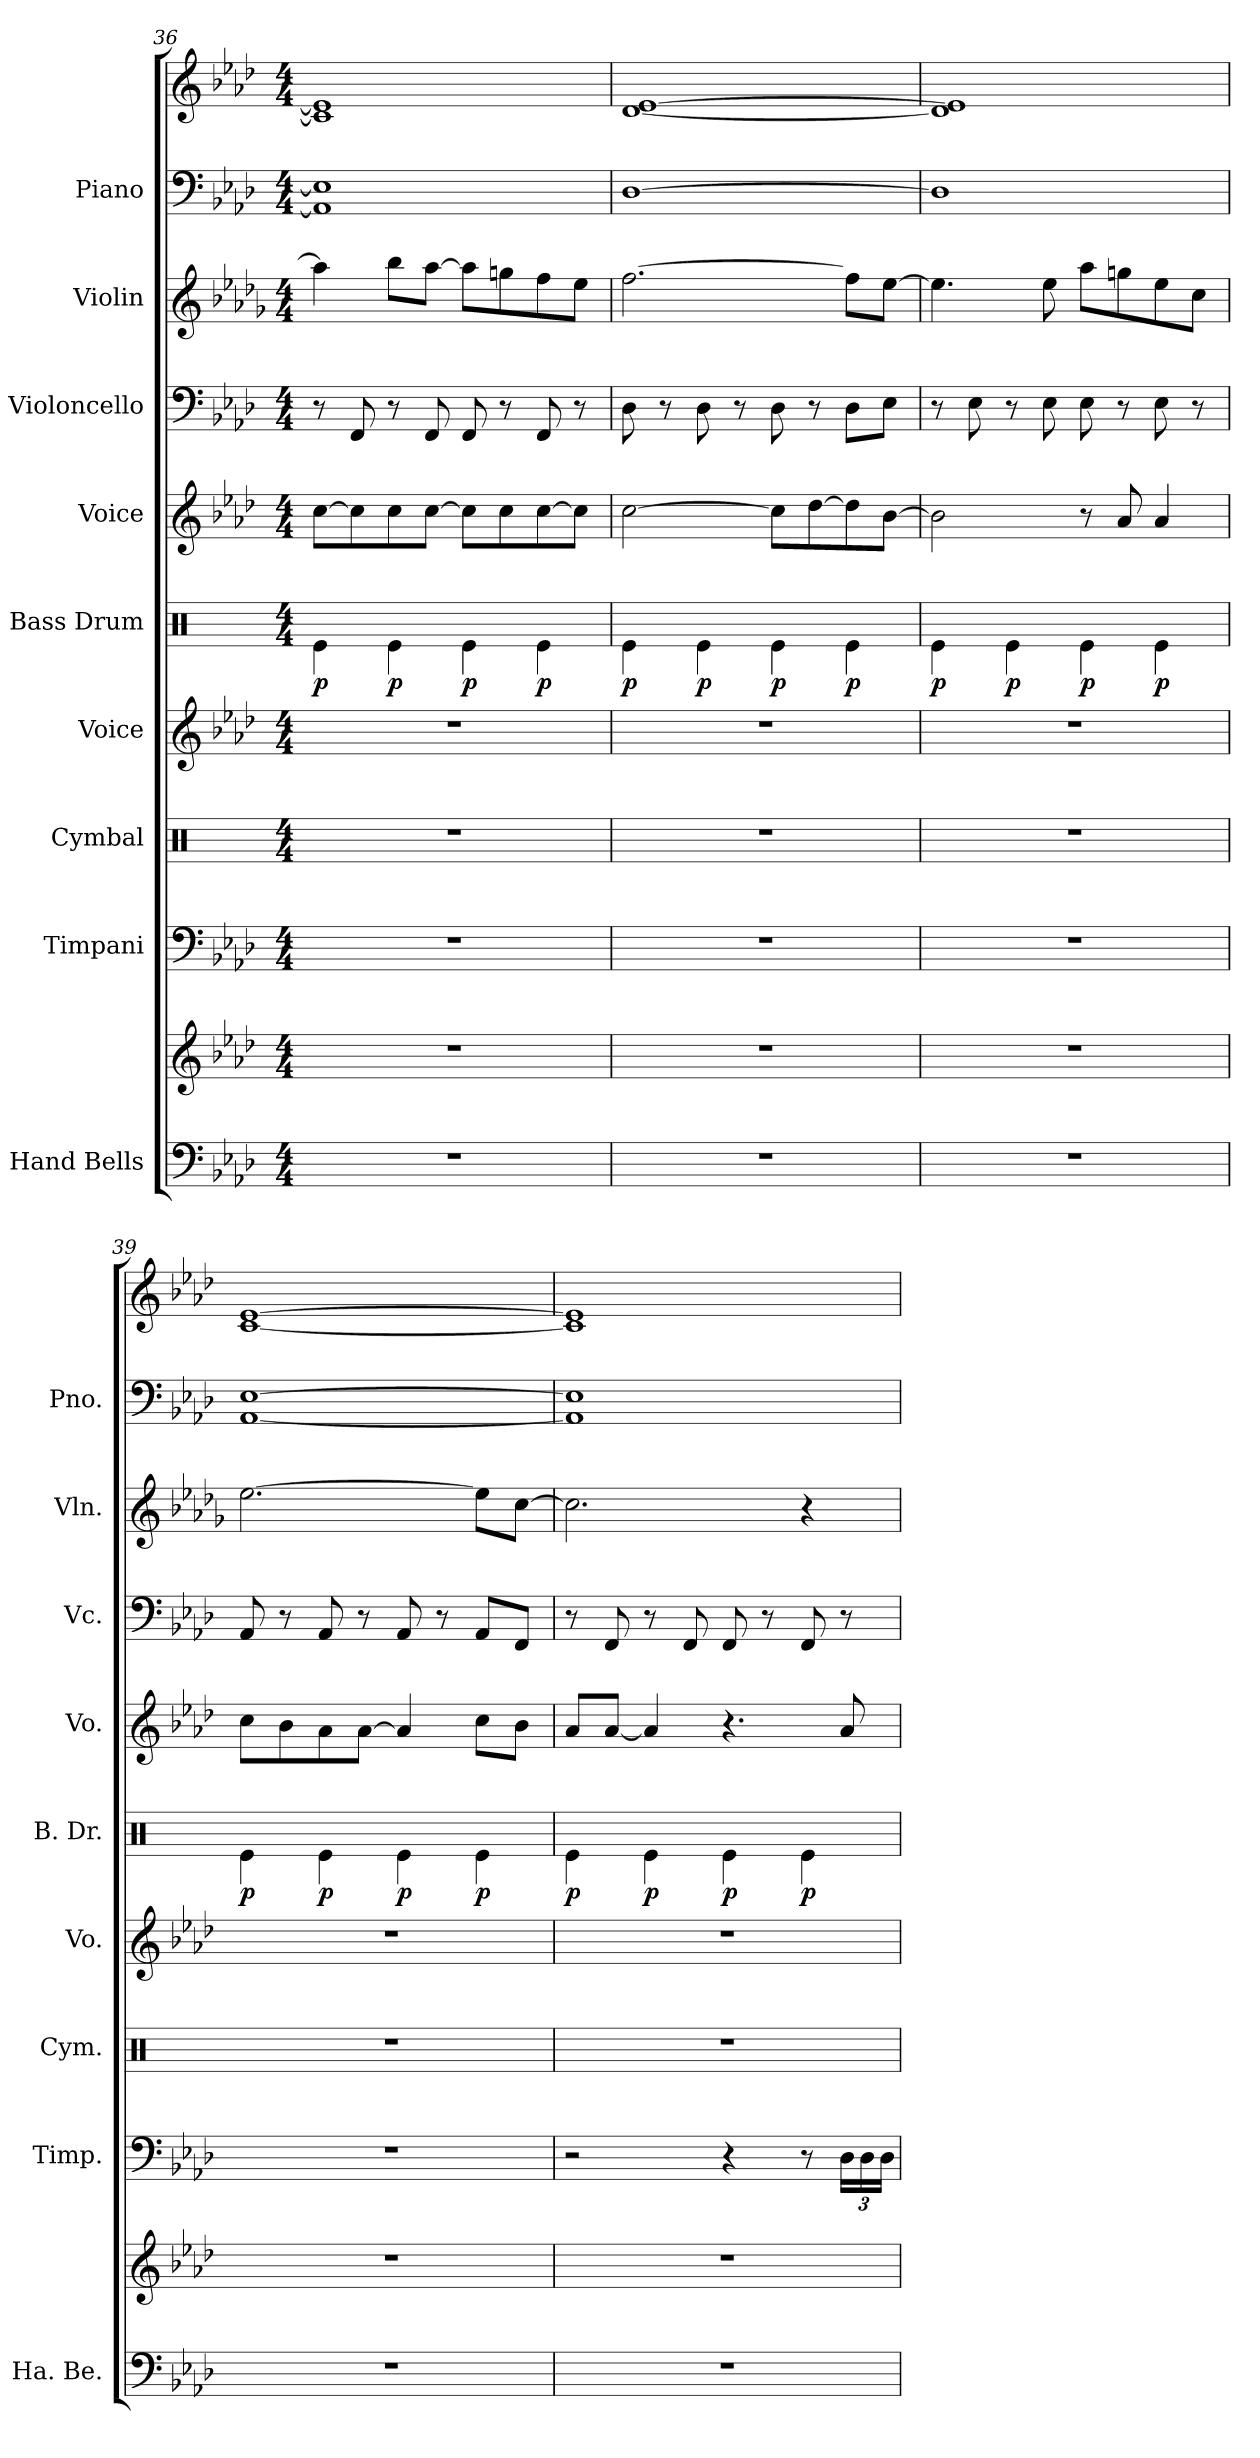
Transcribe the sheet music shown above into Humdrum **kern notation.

**kern	**kern	**kern	**kern	**kern	**kern	**dynam	**kern	**dynam	**kern	**kern	**kern	**kern
*part9	*part9	*part8	*part7	*part6	*part5	*part5	*part4	*part4	*part3	*part2	*part1	*part1
*staff11	*staff10	*staff9	*staff8	*staff7	*staff6	*staff6	*staff5	*staff5	*staff4	*staff3	*staff2	*staff1
*I"Hand Bells	*	*I"Timpani	*I"Cymbal	*I"Voice	*I"Bass Drum	*	*I"Voice	*	*I"Violoncello	*I"Violin	*I"Piano	*
*I'Ha. Be.	*	*I'Timp.	*I'Cym.	*I'Vo.	*I'B. Dr.	*	*I'Vo.	*	*I'Vc.	*I'Vln.	*I'Pno.	*
!!LO:PB:g=z
*clefF4	*clefG2	*clefF4	*clefX	*clefG2	*clefX	*	*clefG2	*	*clefF4	*clefG2	*clefF4	*clefG2
*k[b-e-a-d-]	*k[b-e-a-d-]	*k[b-e-a-d-]	*k[]	*k[b-e-a-d-]	*k[]	*	*k[b-e-a-d-]	*	*k[b-e-a-d-]	*k[b-e-a-d-g-]	*k[b-e-a-d-]	*k[b-e-a-d-]
*M4/4	*M4/4	*M4/4	*M4/4	*M4/4	*M4/4	*	*M4/4	*	*M4/4	*M4/4	*M4/4	*M4/4
=36	=36	=36	=36	=36	=36	=36	=36	=36	=36	=36	=36	=36
!	!	!	!	!	!	!LO:DY:b	!	!	!	!	!	!
1r	1r	1r	1r	1r	4Re\	p	[8cc\L	.	8r	4aa-\]	1AA-] 1E-]	1c] 1e-]
.	.	.	.	.	.	.	8cc\]	.	8FF/	.	.	.
!	!	!	!	!	!	!LO:DY:b	!	!	!	!	!	!
.	.	.	.	.	4Re\	p	8cc\	.	8r	8bb-\L	.	.
.	.	.	.	.	.	.	[8cc\J	.	8FF/	[8aa-\J	.	.
!	!	!	!	!	!	!LO:DY:b	!	!	!	!	!	!
.	.	.	.	.	4Re\	p	8cc\L]	.	8FF/	8aa-\L]	.	.
.	.	.	.	.	.	.	8cc\	.	8r	8ggn\	.	.
!	!	!	!	!	!	!LO:DY:b	!	!	!	!	!	!
.	.	.	.	.	4Re\	p	[8cc\	.	8FF/	8ff\	.	.
.	.	.	.	.	.	.	8cc\J]	.	8r	8ee-\J	.	.
=37	=37	=37	=37	=37	=37	=37	=37	=37	=37	=37	=37	=37
!	!	!	!	!	!	!LO:DY:b	!	!	!	!	!	!
1r	1r	1r	1r	1r	4Re\	p	[2cc\	.	8D-\	[2.ff\	[1D-	[1d- [1e-
.	.	.	.	.	.	.	.	.	8r	.	.	.
!	!	!	!	!	!	!LO:DY:b	!	!	!	!	!	!
.	.	.	.	.	4Re\	p	.	.	8D-\	.	.	.
.	.	.	.	.	.	.	.	.	8r	.	.	.
!	!	!	!	!	!	!LO:DY:b	!	!	!	!	!	!
.	.	.	.	.	4Re\	p	8cc\L]	.	8D-\	.	.	.
.	.	.	.	.	.	.	[8dd-\	.	8r	.	.	.
!	!	!	!	!	!	!LO:DY:b	!	!	!	!	!	!
.	.	.	.	.	4Re\	p	8dd-\]	.	8D-\L	8ff\L]	.	.
.	.	.	.	.	.	.	[8b-\J	.	8E-\J	[8ee-\J	.	.
=38	=38	=38	=38	=38	=38	=38	=38	=38	=38	=38	=38	=38
!	!	!	!	!	!	!LO:DY:b	!	!	!	!	!	!
1r	1r	1r	1r	1r	4Re\	p	2b-\]	.	8r	4.ee-\]	1D-]	1d-] 1e-]
.	.	.	.	.	.	.	.	.	8E-\	.	.	.
!	!	!	!	!	!	!LO:DY:b	!	!	!	!	!	!
.	.	.	.	.	4Re\	p	.	.	8r	.	.	.
.	.	.	.	.	.	.	.	.	8E-\	8ee-\	.	.
!	!	!	!	!	!	!LO:DY:b	!	!	!	!	!	!
.	.	.	.	.	4Re\	p	8r	.	8E-\	8aa-\L	.	.
.	.	.	.	.	.	.	8a-/	.	8r	8ggn\	.	.
!	!	!	!	!	!	!LO:DY:b	!	!	!	!	!	!
.	.	.	.	.	4Re\	p	4a-/	.	8E-\	8ee-\	.	.
.	.	.	.	.	.	.	.	.	8r	8cc\J	.	.
=39	=39	=39	=39	=39	=39	=39	=39	=39	=39	=39	=39	=39
!	!	!	!	!	!	!LO:DY:b	!	!	!	!	!	!
1r	1r	1r	1r	1r	4Re\	p	8cc\L	.	8AA-/	[2.ee-\	[1AA- [1E-	[1c [1e-
.	.	.	.	.	.	.	8b-\	.	8r	.	.	.
!	!	!	!	!	!	!LO:DY:b	!	!	!	!	!	!
.	.	.	.	.	4Re\	p	8a-\	.	8AA-/	.	.	.
.	.	.	.	.	.	.	[8a-\J	.	8r	.	.	.
!	!	!	!	!	!	!LO:DY:b	!	!	!	!	!	!
.	.	.	.	.	4Re\	p	4a-/]	.	8AA-/	.	.	.
.	.	.	.	.	.	.	.	.	8r	.	.	.
!	!	!	!	!	!	!LO:DY:b	!	!	!	!	!	!
.	.	.	.	.	4Re\	p	8cc\L	.	8AA-/L	8ee-\L]	.	.
.	.	.	.	.	.	.	8b-\J	.	8FF/J	[8cc\J	.	.
!!LO:PB:g=z
=40	=40	=40	=40	=40	=40	=40	=40	=40	=40	=40	=40	=40
!	!	!	!	!	!	!LO:DY:b	!	!	!	!	!	!
1r	1r	2r	1r	1r	4Re\	p	8a-/L	.	8r	2.cc\]	1AA-] 1E-]	1c] 1e-]
.	.	.	.	.	.	.	[8a-/J	.	8FF/	.	.	.
!	!	!	!	!	!	!LO:DY:b	!	!	!	!	!	!
.	.	.	.	.	4Re\	p	4a-/]	.	8r	.	.	.
.	.	.	.	.	.	.	.	.	8FF/	.	.	.
!	!	!	!	!	!	!LO:DY:b	!	!	!	!	!	!
.	.	4r	.	.	4Re\	p	4.r	.	8FF/	.	.	.
.	.	.	.	.	.	.	.	.	8r	.	.	.
!	!	!	!	!	!	!LO:DY:b	!	!	!	!	!	!
.	.	8r	.	.	4Re\	p	.	.	8FF/	4r	.	.
*	*	*Xbrackettup	*	*	*	*	*	*	*	*	*	*
!	!	!	!	!	!	!	!	!LO:DY:b	!	!	!	!
!	!	!	!	!	!	!	!	!LO:DY:n=1:b	!	!	!	!
.	.	24D-\LL	.	.	.	.	8a-/	p f	8r	.	.	.
.	.	24D-\	.	.	.	.	.	.	.	.	.	.
.	.	24D-\JJ	.	.	.	.	.	.	.	.	.	.
=	=	=	=	=	=	=	=	=	=	=	=	=
*-	*-	*-	*-	*-	*-	*-	*-	*-	*-	*-	*-	*-
